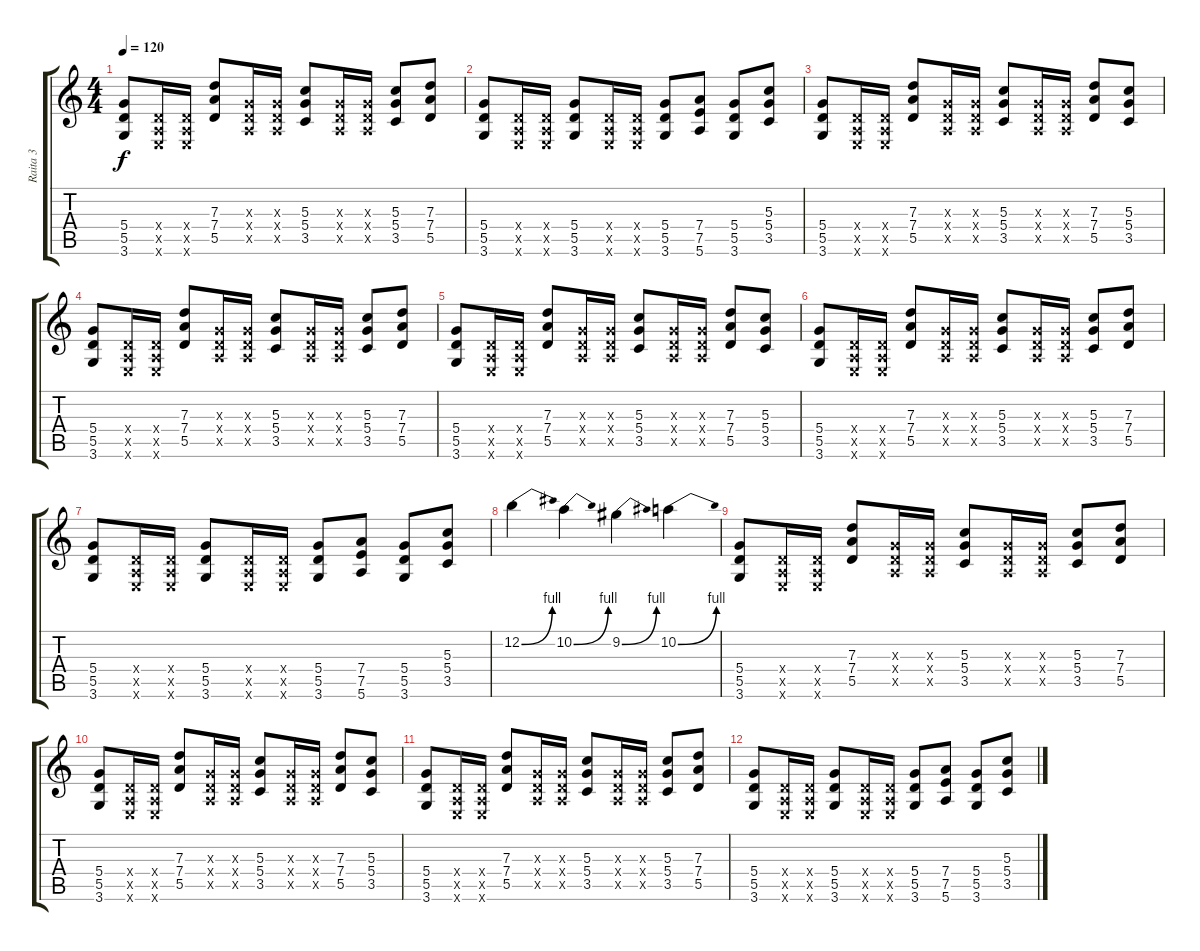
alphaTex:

\track ("Raita 3" "Raita 3") {instrument overdrivenguitar}
\staff {score tabs}
\tuning (E4 B3 G3 D3 A2 E2) {hide}
\ts (4 4)
\tempo 120
\clef g2
\ks c
(5.4 5.5 3.6).8{dy f} (0.4{x} 0.5{x} 0.6{x}).16 (0.4{x} 0.5{x} 0.6{x}).16 (7.3 7.4 5.5).8 (0.3{x} 0.4{x} 0.5{x}).16 (0.3{x} 0.4{x} 0.5{x}).16 (5.3 5.4 3.5).8 (0.3{x} 0.4{x} 0.5{x}).16 (0.3{x} 0.4{x} 0.5{x}).16 (5.3 5.4 3.5).8 (7.3 7.4 5.5).8 |
(5.4 5.5 3.6).8 (0.4{x} 0.5{x} 0.6{x}).16 (0.4{x} 0.5{x} 0.6{x}).16 (5.4 5.5 3.6).8 (0.4{x} 0.5{x} 0.6{x}).16 (0.4{x} 0.5{x} 0.6{x}).16 (5.4 5.5 3.6).8 (7.4 7.5 5.6).8 (5.4 5.5 3.6).8 (5.3 5.4 3.5).8 |
(5.4 5.5 3.6).8 (0.4{x} 0.5{x} 0.6{x}).16 (0.4{x} 0.5{x} 0.6{x}).16 (7.3 7.4 5.5).8 (0.3{x} 0.4{x} 0.5{x}).16 (0.3{x} 0.4{x} 0.5{x}).16 (5.3 5.4 3.5).8 (0.3{x} 0.4{x} 0.5{x}).16 (0.3{x} 0.4{x} 0.5{x}).16 (7.3 7.4 5.5).8 (5.3 5.4 3.5).8 |
(5.4 5.5 3.6).8 (0.4{x} 0.5{x} 0.6{x}).16 (0.4{x} 0.5{x} 0.6{x}).16 (7.3 7.4 5.5).8 (0.3{x} 0.4{x} 0.5{x}).16 (0.3{x} 0.4{x} 0.5{x}).16 (5.3 5.4 3.5).8 (0.3{x} 0.4{x} 0.5{x}).16 (0.3{x} 0.4{x} 0.5{x}).16 (5.3 5.4 3.5).8 (7.3 7.4 5.5).8 |
(5.4 5.5 3.6).8 (0.4{x} 0.5{x} 0.6{x}).16 (0.4{x} 0.5{x} 0.6{x}).16 (7.3 7.4 5.5).8 (0.3{x} 0.4{x} 0.5{x}).16 (0.3{x} 0.4{x} 0.5{x}).16 (5.3 5.4 3.5).8 (0.3{x} 0.4{x} 0.5{x}).16 (0.3{x} 0.4{x} 0.5{x}).16 (7.3 7.4 5.5).8 (5.3 5.4 3.5).8 |
(5.4 5.5 3.6).8 (0.4{x} 0.5{x} 0.6{x}).16 (0.4{x} 0.5{x} 0.6{x}).16 (7.3 7.4 5.5).8 (0.3{x} 0.4{x} 0.5{x}).16 (0.3{x} 0.4{x} 0.5{x}).16 (5.3 5.4 3.5).8 (0.3{x} 0.4{x} 0.5{x}).16 (0.3{x} 0.4{x} 0.5{x}).16 (5.3 5.4 3.5).8 (7.3 7.4 5.5).8 |
(5.4 5.5 3.6).8 (0.4{x} 0.5{x} 0.6{x}).16 (0.4{x} 0.5{x} 0.6{x}).16 (5.4 5.5 3.6).8 (0.4{x} 0.5{x} 0.6{x}).16 (0.4{x} 0.5{x} 0.6{x}).16 (5.4 5.5 3.6).8 (7.4 7.5 5.6).8 (5.4 5.5 3.6).8 (5.3 5.4 3.5).8 |
12.2{be (bend 0 0 60 4)}.4 10.2{be (bend 0 0 60 4)}.4 9.2{be (bend 0 0 60 4)}.4 10.2{be (bend 0 0 60 4)}.4 |
(5.4 5.5 3.6).8 (0.4{x} 0.5{x} 0.6{x}).16 (0.4{x} 0.5{x} 0.6{x}).16 (7.3 7.4 5.5).8 (0.3{x} 0.4{x} 0.5{x}).16 (0.3{x} 0.4{x} 0.5{x}).16 (5.3 5.4 3.5).8 (0.3{x} 0.4{x} 0.5{x}).16 (0.3{x} 0.4{x} 0.5{x}).16 (5.3 5.4 3.5).8 (7.3 7.4 5.5).8 |
(5.4 5.5 3.6).8 (0.4{x} 0.5{x} 0.6{x}).16 (0.4{x} 0.5{x} 0.6{x}).16 (7.3 7.4 5.5).8 (0.3{x} 0.4{x} 0.5{x}).16 (0.3{x} 0.4{x} 0.5{x}).16 (5.3 5.4 3.5).8 (0.3{x} 0.4{x} 0.5{x}).16 (0.3{x} 0.4{x} 0.5{x}).16 (7.3 7.4 5.5).8 (5.3 5.4 3.5).8 |
(5.4 5.5 3.6).8 (0.4{x} 0.5{x} 0.6{x}).16 (0.4{x} 0.5{x} 0.6{x}).16 (7.3 7.4 5.5).8 (0.3{x} 0.4{x} 0.5{x}).16 (0.3{x} 0.4{x} 0.5{x}).16 (5.3 5.4 3.5).8 (0.3{x} 0.4{x} 0.5{x}).16 (0.3{x} 0.4{x} 0.5{x}).16 (5.3 5.4 3.5).8 (7.3 7.4 5.5).8 |
(5.4 5.5 3.6).8 (0.4{x} 0.5{x} 0.6{x}).16 (0.4{x} 0.5{x} 0.6{x}).16 (5.4 5.5 3.6).8 (0.4{x} 0.5{x} 0.6{x}).16 (0.4{x} 0.5{x} 0.6{x}).16 (5.4 5.5 3.6).8 (7.4 7.5 5.6).8 (5.4 5.5 3.6).8 (5.3 5.4 3.5).8
